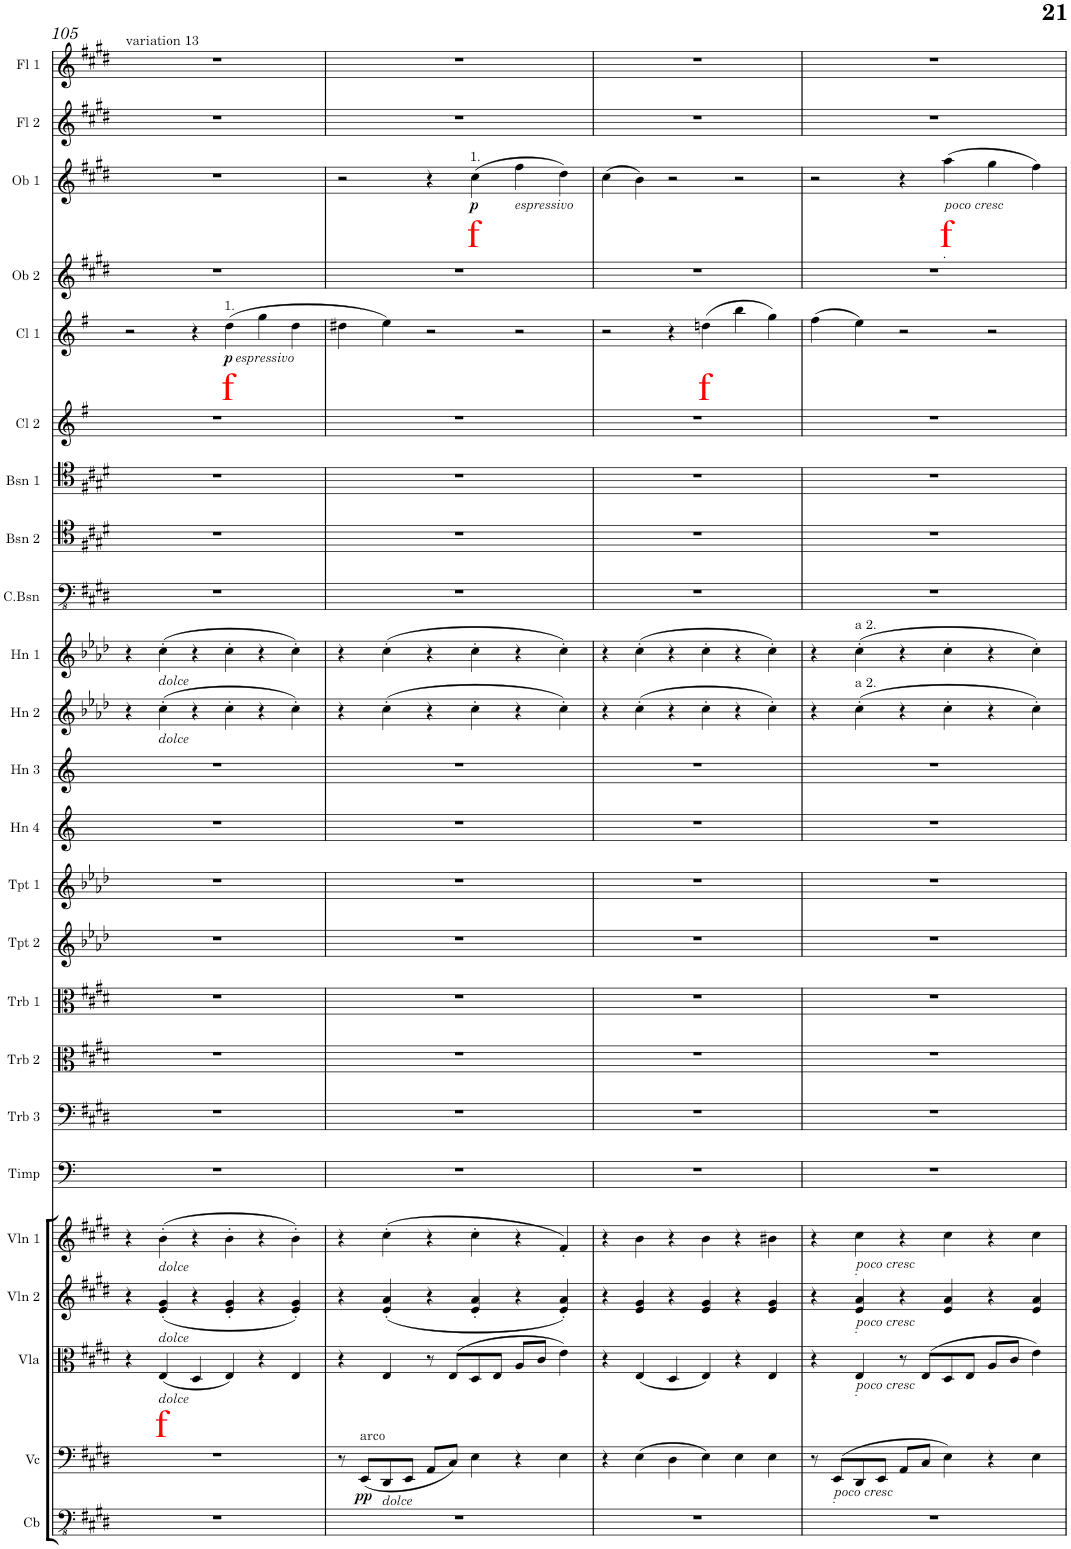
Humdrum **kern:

**kern	**kern	**dynam	**kern	**text	**kern	**kern	**kern	**kern	**kern	**kern	**kern	**kern	**kern	**kern	**kern	**kern	**kern	**kern	**kern	**kern	**kern	**text	**dynam	**kern	**kern	**text	**dynam	**kern	**kern
*part24	*part23	*part23	*part22	*part22	*part21	*part20	*part19	*part18	*part17	*part16	*part15	*part14	*part13	*part12	*part11	*part10	*part9	*part8	*part7	*part6	*part5	*part5	*part5	*part4	*part3	*part3	*part3	*part2	*part1
*staff24	*staff23	*staff23	*staff22	*staff22	*staff21	*staff20	*staff19	*staff18	*staff17	*staff16	*staff15	*staff14	*staff13	*staff12	*staff11	*staff10	*staff9	*staff8	*staff7	*staff6	*staff5	*staff5	*staff5	*staff4	*staff3	*staff3	*staff3	*staff2	*staff1
*I"Contrabass	*I"Violoncello	*	*I"Viola	*	*I"Violin 2	*I"Violin 1	*I"Timpani	*I"Trombone 3	*I"Trombone 2	*I"Trombone 1	*I"E Trumpet 2	*I"E Trumpet 1	*I"C Horn 4	*I"C Horn 3	*I"E Horn 2	*I"E Horn 1	*I"Contrabassoon	*I"Bassoon 2	*I"Bassoon 1	*I"A Clarinet 2	*I"A Clarinet 1	*	*	*I"Oboe 2	*I"Oboe 1	*	*	*I"Flute 2	*I"Flute 1
*I'Cb	*I'Vc	*	*I'Vla	*	*I'Vln 2	*I'Vln 1	*I'Timp	*I'Trb 3	*I'Trb 2	*I'Trb 1	*I'Tpt 2	*I'Tpt 1	*I'Hn 4	*I'Hn 3	*I'Hn 2	*I'Hn 1	*I'C.Bsn	*I'Bsn 2	*I'Bsn 1	*I'Cl 2	*I'Cl 1	*	*	*I'Ob 2	*I'Ob 1	*	*	*I'Fl 2	*I'Fl 1
!!LO:PB:g=z
*clefFv4	*clefF4	*	*clefC3	*	*clefG2	*clefG2	*clefF4	*clefF4	*clefC3	*clefC3	*clefG2	*clefG2	*clefG2	*clefG2	*clefG2	*clefG2	*clefFv4	*clefC4	*clefC4	*clefG2	*clefG2	*	*	*clefG2	*clefG2	*	*	*clefG2	*clefG2
*	*	*	*	*	*	*	*	*	*	*	*Trd-2c-4	*Trd-2c-4	*Trd7c12	*Trd7c12	*Trd5c8	*Trd5c8	*	*	*	*Trd2c3	*Trd2c3	*	*	*	*	*	*	*	*
*k[f#c#g#d#]	*k[f#c#g#d#]	*	*k[f#c#g#d#]	*	*k[f#c#g#d#]	*k[f#c#g#d#]	*k[]	*k[f#c#g#d#]	*k[f#c#g#d#]	*k[f#c#g#d#]	*k[b-e-a-d-]	*k[b-e-a-d-]	*k[]	*k[]	*k[b-e-a-d-]	*k[b-e-a-d-]	*k[f#c#g#d#]	*k[f#c#g#d#]	*k[f#c#g#d#]	*k[f#]	*k[f#]	*	*	*k[f#c#g#d#]	*k[f#c#g#d#]	*	*	*k[f#c#g#d#]	*k[f#c#g#d#]
*M3/2	*M3/2	*	*M3/2	*	*M3/2	*M3/2	*M3/2	*M3/2	*M3/2	*M3/2	*M3/2	*M3/2	*M3/2	*M3/2	*M3/2	*M3/2	*M3/2	*M3/2	*M3/2	*M3/2	*M3/2	*	*	*M3/2	*M3/2	*	*	*M3/2	*M3/2
=105	=105	=105	=105	=105	=105	=105	=105	=105	=105	=105	=105	=105	=105	=105	=105	=105	=105	=105	=105	=105	=105	=105	=105	=105	=105	=105	=105	=105	=105
!	!	!	!	!	!	!	!	!	!	!	!	!	!	!	!	!	!	!	!	!	!	!	!	!	!	!	!	!	!LO:TX:a:t=variation 13
1.r	1.r	.	4r	.	4r	4r	1.r	1.r	1.r	1.r	1.r	1.r	1.r	1.r	4r	4r	1.r	1.r	1.r	1.r	2r	.	.	1.r	1.r	.	.	1.r	1.r
!	!	!	!	!	!	!	!	!	!	!	!	!	!	!	!	!LO:TX:b:i:t=dolce	!	!	!	!	!	!	!	!	!	!	!	!	!
!	!	!	!	!	!	!	!	!	!	!	!	!	!	!	!LO:TX:b:i:t=dolce	!	!	!	!	!	!	!	!	!	!	!	!	!	!
!	!	!	!	!	!	!LO:TX:b:i:t=dolce	!	!	!	!	!	!	!	!	!	!	!	!	!	!	!	!	!	!	!	!	!	!	!
!	!	!	!	!	!LO:TX:b:i:t=dolce	!	!	!	!	!	!	!	!	!	!	!	!	!	!	!	!	!	!	!	!	!	!	!	!
!	!	!	!LO:TX:b:i:t=dolce	!	!	!	!	!	!	!	!	!	!	!	!	!	!	!	!	!	!	!	!	!	!	!	!	!	!
!	!	!	!	!LO:LY:b:color=#FF0000	!	!	!	!	!	!	!	!	!	!	!	!	!	!	!	!	!	!	!	!	!	!	!	!	!
.	.	.	(4E/	f	(4e/' 4g#/'	(4b'\	.	.	.	.	.	.	.	.	(4cc'\	(4cc'\	.	.	.	.	.	.	.	.	.	.	.	.	.
.	.	.	4D#/	.	4r	4r	.	.	.	.	.	.	.	.	4r	4r	.	.	.	.	4r	.	.	.	.	.	.	.	.
!	!	!	!	!	!	!	!	!	!	!	!	!	!	!	!	!	!	!	!	!	!LO:TX:a:t=1.	!	!	!	!	!	!	!	!
!	!	!	!	!	!	!	!	!	!	!	!	!	!	!	!	!	!	!	!	!	!LO:TX:b:i:t=espressivo	!	!	!	!	!	!	!	!
!	!	!	!	!	!	!	!	!	!	!	!	!	!	!	!	!	!	!	!	!	!	!LO:LY:b:color=#FF0000	!LO:DY:b	!	!	!	!	!	!
.	.	.	4E/)	.	4e/' 4g#/'	4b'\	.	.	.	.	.	.	.	.	4cc'\	4cc'\	.	.	.	.	(4dd\	f	p	.	.	.	.	.	.
.	.	.	4r	.	4r	4r	.	.	.	.	.	.	.	.	4r	4r	.	.	.	.	4gg\	.	.	.	.	.	.	.	.
.	.	.	4E/	.	4e/' 4g#/')	4b'\)	.	.	.	.	.	.	.	.	4cc'\)	4cc'\)	.	.	.	.	4dd\	.	.	.	.	.	.	.	.
=106	=106	=106	=106	=106	=106	=106	=106	=106	=106	=106	=106	=106	=106	=106	=106	=106	=106	=106	=106	=106	=106	=106	=106	=106	=106	=106	=106	=106	=106
1.r	8r	.	4r	.	4r	4r	1.r	1.r	1.r	1.r	1.r	1.r	1.r	1.r	4r	4r	1.r	1.r	1.r	1.r	4dd#X\	.	.	1.r	2r	.	.	1.r	1.r
!	!LO:TX:a:t=arco	!	!	!	!	!	!	!	!	!	!	!	!	!	!	!	!	!	!	!	!	!	!	!	!	!	!	!	!
!	!	!LO:DY:b	!	!	!	!	!	!	!	!	!	!	!	!	!	!	!	!	!	!	!	!	!	!	!	!	!	!	!
.	(8EE/L	pp	.	.	.	.	.	.	.	.	.	.	.	.	.	.	.	.	.	.	.	.	.	.	.	.	.	.	.
!	!LO:TX:b:i:t=dolce	!	!	!	!	!	!	!	!	!	!	!	!	!	!	!	!	!	!	!	!	!	!	!	!	!	!	!	!
.	8DD#/	.	4E/	.	(4e/' 4a/'	(4cc#'\	.	.	.	.	.	.	.	.	(4cc'\	(4cc'\	.	.	.	.	4ee\)	.	.	.	.	.	.	.	.
.	8EE/J	.	.	.	.	.	.	.	.	.	.	.	.	.	.	.	.	.	.	.	.	.	.	.	.	.	.	.	.
.	8AA/L	.	8r	.	4r	4r	.	.	.	.	.	.	.	.	4r	4r	.	.	.	.	2r	.	.	.	4r	.	.	.	.
.	8C#/J)	.	(8E/L	.	.	.	.	.	.	.	.	.	.	.	.	.	.	.	.	.	.	.	.	.	.	.	.	.	.
!	!	!	!	!	!	!	!	!	!	!	!	!	!	!	!	!	!	!	!	!	!	!	!	!	!LO:TX:a:t=1.	!	!	!	!
!	!	!	!	!	!	!	!	!	!	!	!	!	!	!	!	!	!	!	!	!	!	!	!	!	!	!LO:LY:b:color=#FF0000	!LO:DY:b	!	!
.	4E\	.	8D#/	.	4e/' 4a/'	4cc#'\	.	.	.	.	.	.	.	.	4cc'\	4cc'\	.	.	.	.	.	.	.	.	(4cc#\	f	p	.	.
.	.	.	8E/J	.	.	.	.	.	.	.	.	.	.	.	.	.	.	.	.	.	.	.	.	.	.	.	.	.	.
!	!	!	!	!	!	!	!	!	!	!	!	!	!	!	!	!	!	!	!	!	!	!	!	!	!LO:TX:b:i:t=espressivo	!	!	!	!
.	4r	.	8A/L	.	4r	4r	.	.	.	.	.	.	.	.	4r	4r	.	.	.	.	2r	.	.	.	4ff#\	.	.	.	.
.	.	.	8c#/J	.	.	.	.	.	.	.	.	.	.	.	.	.	.	.	.	.	.	.	.	.	.	.	.	.	.
.	4E\	.	4e\)	.	4e/' 4a/')	4f#'/)	.	.	.	.	.	.	.	.	4cc'\)	4cc'\)	.	.	.	.	.	.	.	.	4dd#\)	.	.	.	.
=107	=107	=107	=107	=107	=107	=107	=107	=107	=107	=107	=107	=107	=107	=107	=107	=107	=107	=107	=107	=107	=107	=107	=107	=107	=107	=107	=107	=107	=107
1.r	4r	.	4r	.	4r	4r	1.r	1.r	1.r	1.r	1.r	1.r	1.r	1.r	4r	4r	1.r	1.r	1.r	1.r	2r	.	.	1.r	(4cc#\	.	.	1.r	1.r
.	(4E\	.	(4E/	.	4e/ 4g#/	4b\	.	.	.	.	.	.	.	.	(4cc'\	(4cc'\	.	.	.	.	.	.	.	.	4b\)	.	.	.	.
.	4D#\	.	4D#/	.	4r	4r	.	.	.	.	.	.	.	.	4r	4r	.	.	.	.	4r	.	.	.	2r	.	.	.	.
!	!	!	!	!	!	!	!	!	!	!	!	!	!	!	!	!	!	!	!	!	!	!LO:LY:b:color=#FF0000	!	!	!	!	!	!	!
.	4E\)	.	4E/)	.	4e/ 4g#/	4b\	.	.	.	.	.	.	.	.	4cc'\	4cc'\	.	.	.	.	(4ddn\	f	.	.	.	.	.	.	.
.	4E\	.	4r	.	4r	4r	.	.	.	.	.	.	.	.	4r	4r	.	.	.	.	4bb\	.	.	.	2r	.	.	.	.
.	4E\	.	4E/	.	4e/ 4g#/	4b#X\	.	.	.	.	.	.	.	.	4cc'\)	4cc'\)	.	.	.	.	4gg\)	.	.	.	.	.	.	.	.
=108	=108	=108	=108	=108	=108	=108	=108	=108	=108	=108	=108	=108	=108	=108	=108	=108	=108	=108	=108	=108	=108	=108	=108	=108	=108	=108	=108	=108	=108
1.r	8r	.	4r	.	4r	4r	1.r	1.r	1.r	1.r	1.r	1.r	1.r	1.r	4r	4r	1.r	1.r	1.r	1.r	(4ff#\	.	.	1.r	2r	.	.	1.r	1.r
!	!LO:TX:b:t=.	!	!	!	!	!	!	!	!	!	!	!	!	!	!	!	!	!	!	!	!	!	!	!	!	!	!	!	!
!	!LO:TX:b:i:t=poco cresc	!	!	!	!	!	!	!	!	!	!	!	!	!	!	!	!	!	!	!	!	!	!	!	!	!	!	!	!
.	(8EE/L	.	.	.	.	.	.	.	.	.	.	.	.	.	.	.	.	.	.	.	.	.	.	.	.	.	.	.	.
!	!	!	!	!	!	!	!	!	!	!	!	!	!	!	!	!LO:TX:a:t=a 2.	!	!	!	!	!	!	!	!	!	!	!	!	!
!	!	!	!	!	!	!	!	!	!	!	!	!	!	!	!LO:TX:a:t=a 2.	!	!	!	!	!	!	!	!	!	!	!	!	!	!
!	!	!	!	!	!	!LO:TX:b:t=.	!	!	!	!	!	!	!	!	!	!	!	!	!	!	!	!	!	!	!	!	!	!	!
!	!	!	!	!	!	!LO:TX:b:i:t=poco cresc	!	!	!	!	!	!	!	!	!	!	!	!	!	!	!	!	!	!	!	!	!	!	!
!	!	!	!	!	!LO:TX:b:t=.	!	!	!	!	!	!	!	!	!	!	!	!	!	!	!	!	!	!	!	!	!	!	!	!
!	!	!	!	!	!LO:TX:b:i:t=poco cresc	!	!	!	!	!	!	!	!	!	!	!	!	!	!	!	!	!	!	!	!	!	!	!	!
!	!	!	!LO:TX:b:t=.	!	!	!	!	!	!	!	!	!	!	!	!	!	!	!	!	!	!	!	!	!	!	!	!	!	!
!	!	!	!LO:TX:b:i:t=poco cresc	!	!	!	!	!	!	!	!	!	!	!	!	!	!	!	!	!	!	!	!	!	!	!	!	!	!
.	8DD#/	.	4E/	.	4e/ 4a/	4cc#\	.	.	.	.	.	.	.	.	(4cc'\	(4cc'\	.	.	.	.	4ee\)	.	.	.	.	.	.	.	.
.	8EE/J	.	.	.	.	.	.	.	.	.	.	.	.	.	.	.	.	.	.	.	.	.	.	.	.	.	.	.	.
.	8AA/L	.	8r	.	4r	4r	.	.	.	.	.	.	.	.	4r	4r	.	.	.	.	2r	.	.	.	4r	.	.	.	.
.	8C#/J	.	(8E/L	.	.	.	.	.	.	.	.	.	.	.	.	.	.	.	.	.	.	.	.	.	.	.	.	.	.
!	!	!	!	!	!	!	!	!	!	!	!	!	!	!	!	!	!	!	!	!	!	!	!	!	!LO:TX:b:t=.	!	!	!	!
!	!	!	!	!	!	!	!	!	!	!	!	!	!	!	!	!	!	!	!	!	!	!	!	!	!LO:TX:b:i:t=poco cresc	!	!	!	!
!	!	!	!	!	!	!	!	!	!	!	!	!	!	!	!	!	!	!	!	!	!	!	!	!	!	!LO:LY:b:color=#FF0000	!	!	!
.	4E\)	.	8D#/	.	4e/ 4a/	4cc#\	.	.	.	.	.	.	.	.	4cc'\	4cc'\	.	.	.	.	.	.	.	.	(4aa\	f	.	.	.
.	.	.	8E/J	.	.	.	.	.	.	.	.	.	.	.	.	.	.	.	.	.	.	.	.	.	.	.	.	.	.
.	4r	.	8A/L	.	4r	4r	.	.	.	.	.	.	.	.	4r	4r	.	.	.	.	2r	.	.	.	4gg#\	.	.	.	.
.	.	.	8c#/J	.	.	.	.	.	.	.	.	.	.	.	.	.	.	.	.	.	.	.	.	.	.	.	.	.	.
.	4E\	.	4e\)	.	4e/ 4a/	4cc#\	.	.	.	.	.	.	.	.	4cc'\)	4cc'\)	.	.	.	.	.	.	.	.	4ff#\)	.	.	.	.
=	=	=	=	=	=	=	=	=	=	=	=	=	=	=	=	=	=	=	=	=	=	=	=	=	=	=	=	=	=
*-	*-	*-	*-	*-	*-	*-	*-	*-	*-	*-	*-	*-	*-	*-	*-	*-	*-	*-	*-	*-	*-	*-	*-	*-	*-	*-	*-	*-	*-
